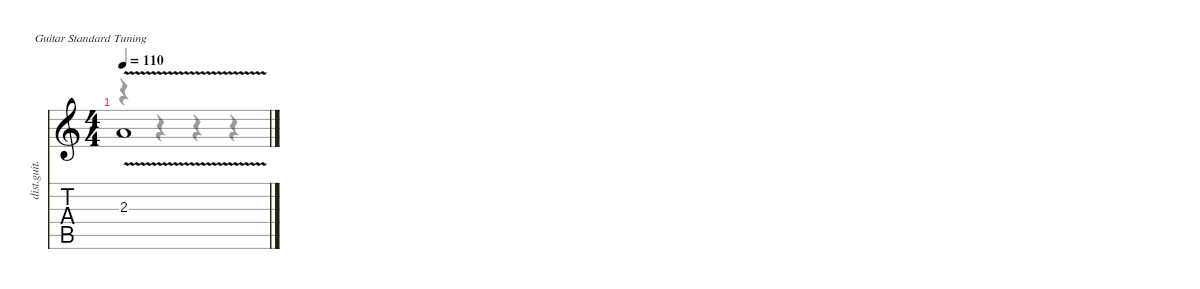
\defaultSystemsLayout 4
\hideDynamics
\bracketExtendMode nobrackets
\otherSystemsTrackNameOrientation horizontal
\track ("Gtr Solo" "dist.guit.") {instrument distortionguitar}
\staff {score tabs}
\tuning (E4 B3 G3 D3 A2 E2)
\voice
\ts (4 4)
\tempo 110
\clef g2
\ks c
2.3{v t}.1{dy f beam Up}
\voice
\clef g2
\ottava regular
\simile none
\ks c
r.4{dy mf beam Down} r.4{beam Down} r.4{beam Down} r.4{beam Down}
